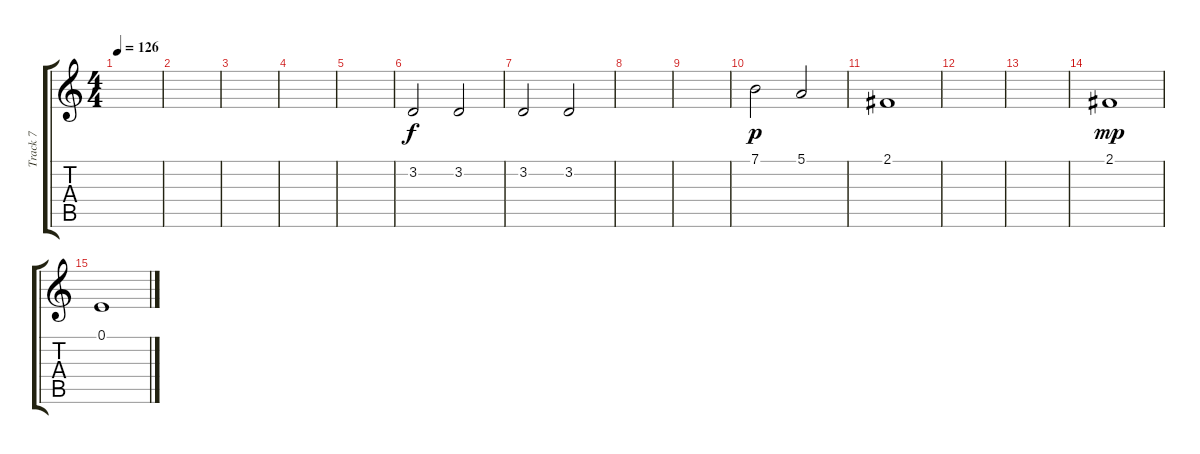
\track ("Track 7" "Track 7") {instrument musicbox}
\staff {score tabs}
\tuning (E4 B3 G3 D3 A2 E2) {hide}
\ts (4 4)
\tempo 126
\clef g2
\ks c
|
|
|
|
|
3.2.2{volume 5 instrument musicbox} 3.2.2 |
3.2.2 3.2.2 |
|
|
7.1.2{dy p volume 6 balance 0 instrument pad4choir} 5.1.2 |
2.1.1 |
|
|
2.1.1{dy mp} |
0.1.1
